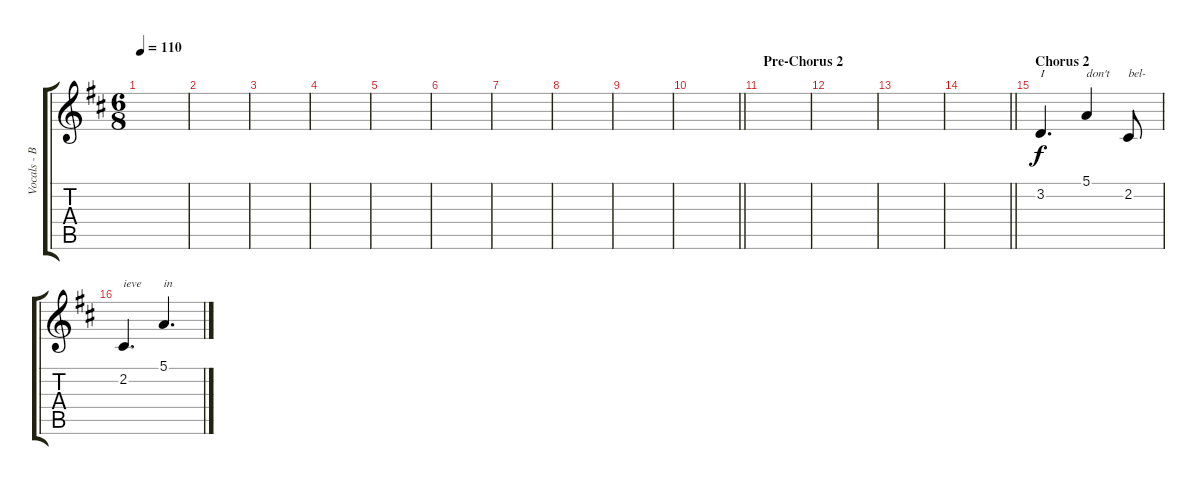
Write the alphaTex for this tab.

\track ("Vocals - Ben Johnston" "Vocals - B") {instrument altosax}
\staff {score tabs}
\tuning (E4 B3 G3 D3 A2 E2) {hide}
\ts (6 8)
\tempo 110
\clef g2
\ks d
|
|
|
|
|
|
|
|
|
\barLineRight lightlight
|
\section ("" "Pre-Chorus 2")
|
|
|
\barLineRight lightlight
|
\section ("" "Chorus 2")
3.2.4{d txt "I" volume 16} 5.1.4{txt "don't"} 2.2.8{txt "bel-"} |
2.2.4{d txt "ieve"} 5.1.4{d txt "in"}
